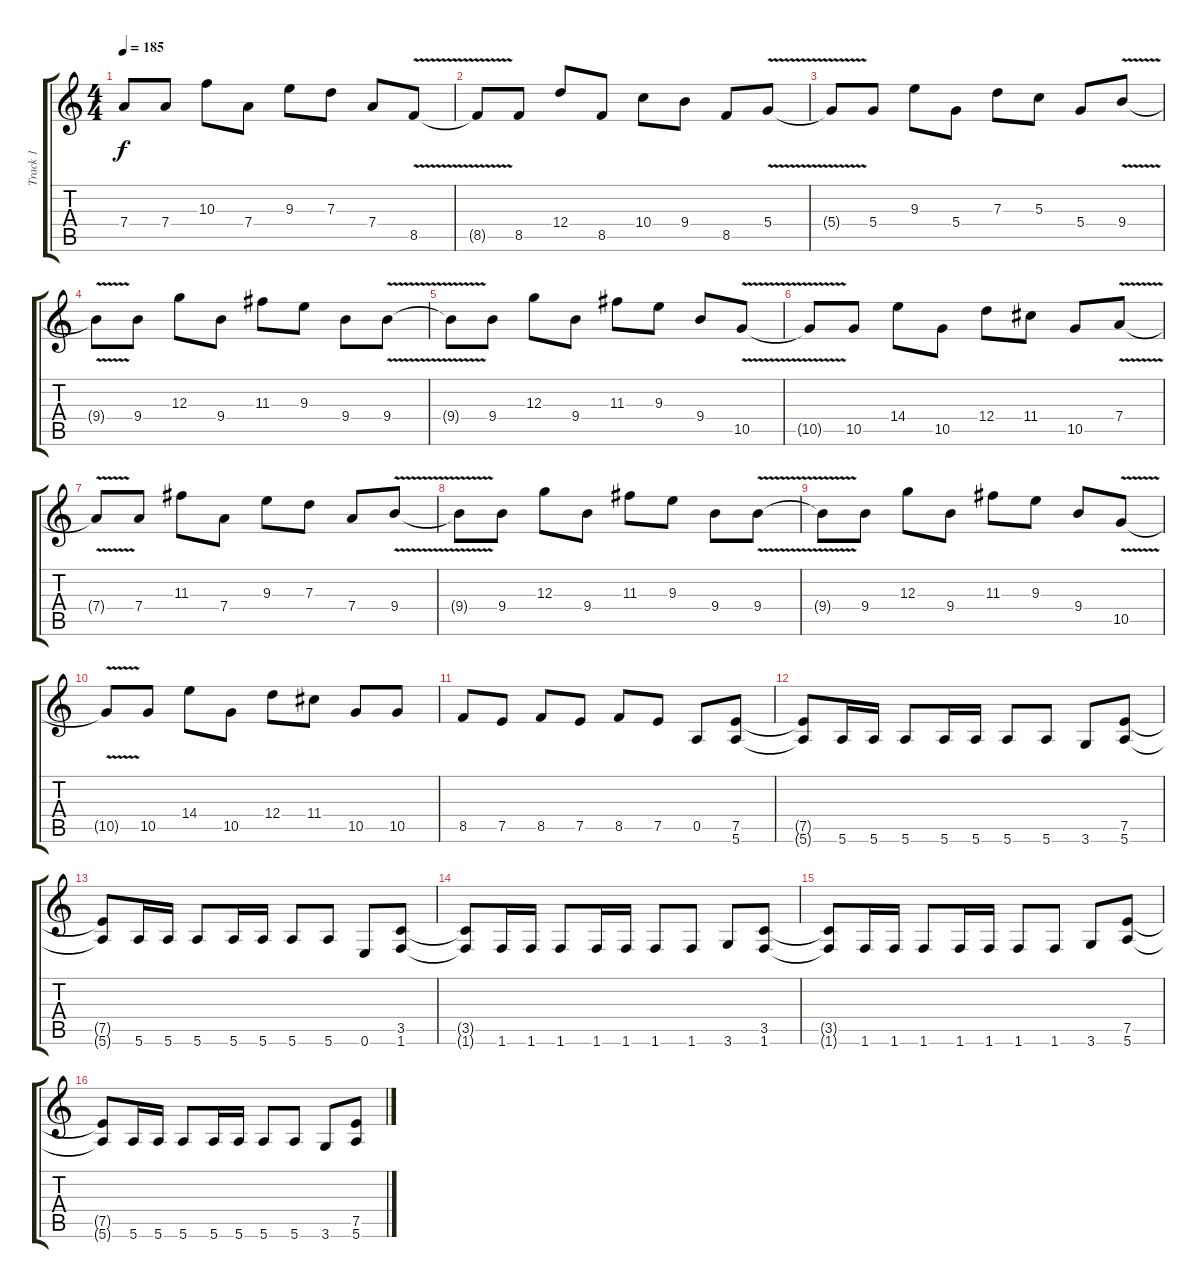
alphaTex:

\track ("Track 1" "Track 1") {instrument overdrivenguitar}
\staff {score tabs}
\tuning (E4 B3 G3 D3 A2 E2) {hide}
\ts (4 4)
\tempo 185
\clef g2
\ks c
7.4{t}.8{dy f} 7.4.8 10.3.8 7.4.8 9.3.8 7.3.8 7.4.8 8.5{v}.8 |
8.5{t}.8 8.5.8 12.4.8 8.5.8 10.4.8 9.4.8 8.5.8 5.4{v}.8 |
5.4{t}.8 5.4.8 9.3.8 5.4.8 7.3.8 5.3.8 5.4.8 9.4{v}.8 |
9.4{t}.8 9.4.8 12.3.8 9.4.8 11.3.8 9.3.8 9.4.8 9.4{v}.8 |
9.4{t}.8 9.4.8 12.3.8 9.4.8 11.3.8 9.3.8 9.4.8 10.5{v}.8 |
10.5{t}.8 10.5.8 14.4.8 10.5.8 12.4.8 11.4.8 10.5.8 7.4{v}.8 |
7.4{t}.8 7.4.8 11.3.8 7.4.8 9.3.8 7.3.8 7.4.8 9.4{v}.8 |
9.4{t}.8 9.4.8 12.3.8 9.4.8 11.3.8 9.3.8 9.4.8 9.4{v}.8 |
9.4{t}.8 9.4.8 12.3.8 9.4.8 11.3.8 9.3.8 9.4.8 10.5{v}.8 |
10.5{t}.8 10.5.8 14.4.8 10.5.8 12.4.8 11.4.8 10.5.8 10.5.8 |
8.5.8 7.5.8 8.5.8 7.5.8 8.5.8 7.5.8 0.5.8 (7.5 5.6).8 |
(7.5{t} 5.6{t}).8 5.6.16 5.6.16 5.6.8 5.6.16 5.6.16 5.6.8 5.6.8 3.6.8 (7.5 5.6).8 |
(7.5{t} 5.6{t}).8 5.6.16 5.6.16 5.6.8 5.6.16 5.6.16 5.6.8 5.6.8 0.6.8 (3.5 1.6).8 |
(3.5{t} 1.6{t}).8 1.6.16 1.6.16 1.6.8 1.6.16 1.6.16 1.6.8 1.6.8 3.6.8 (3.5 1.6).8 |
(3.5{t} 1.6{t}).8 1.6.16 1.6.16 1.6.8 1.6.16 1.6.16 1.6.8 1.6.8 3.6.8 (7.5 5.6).8 |
(7.5{t} 5.6{t}).8 5.6.16 5.6.16 5.6.8 5.6.16 5.6.16 5.6.8 5.6.8 3.6.8 (7.5 5.6).8
